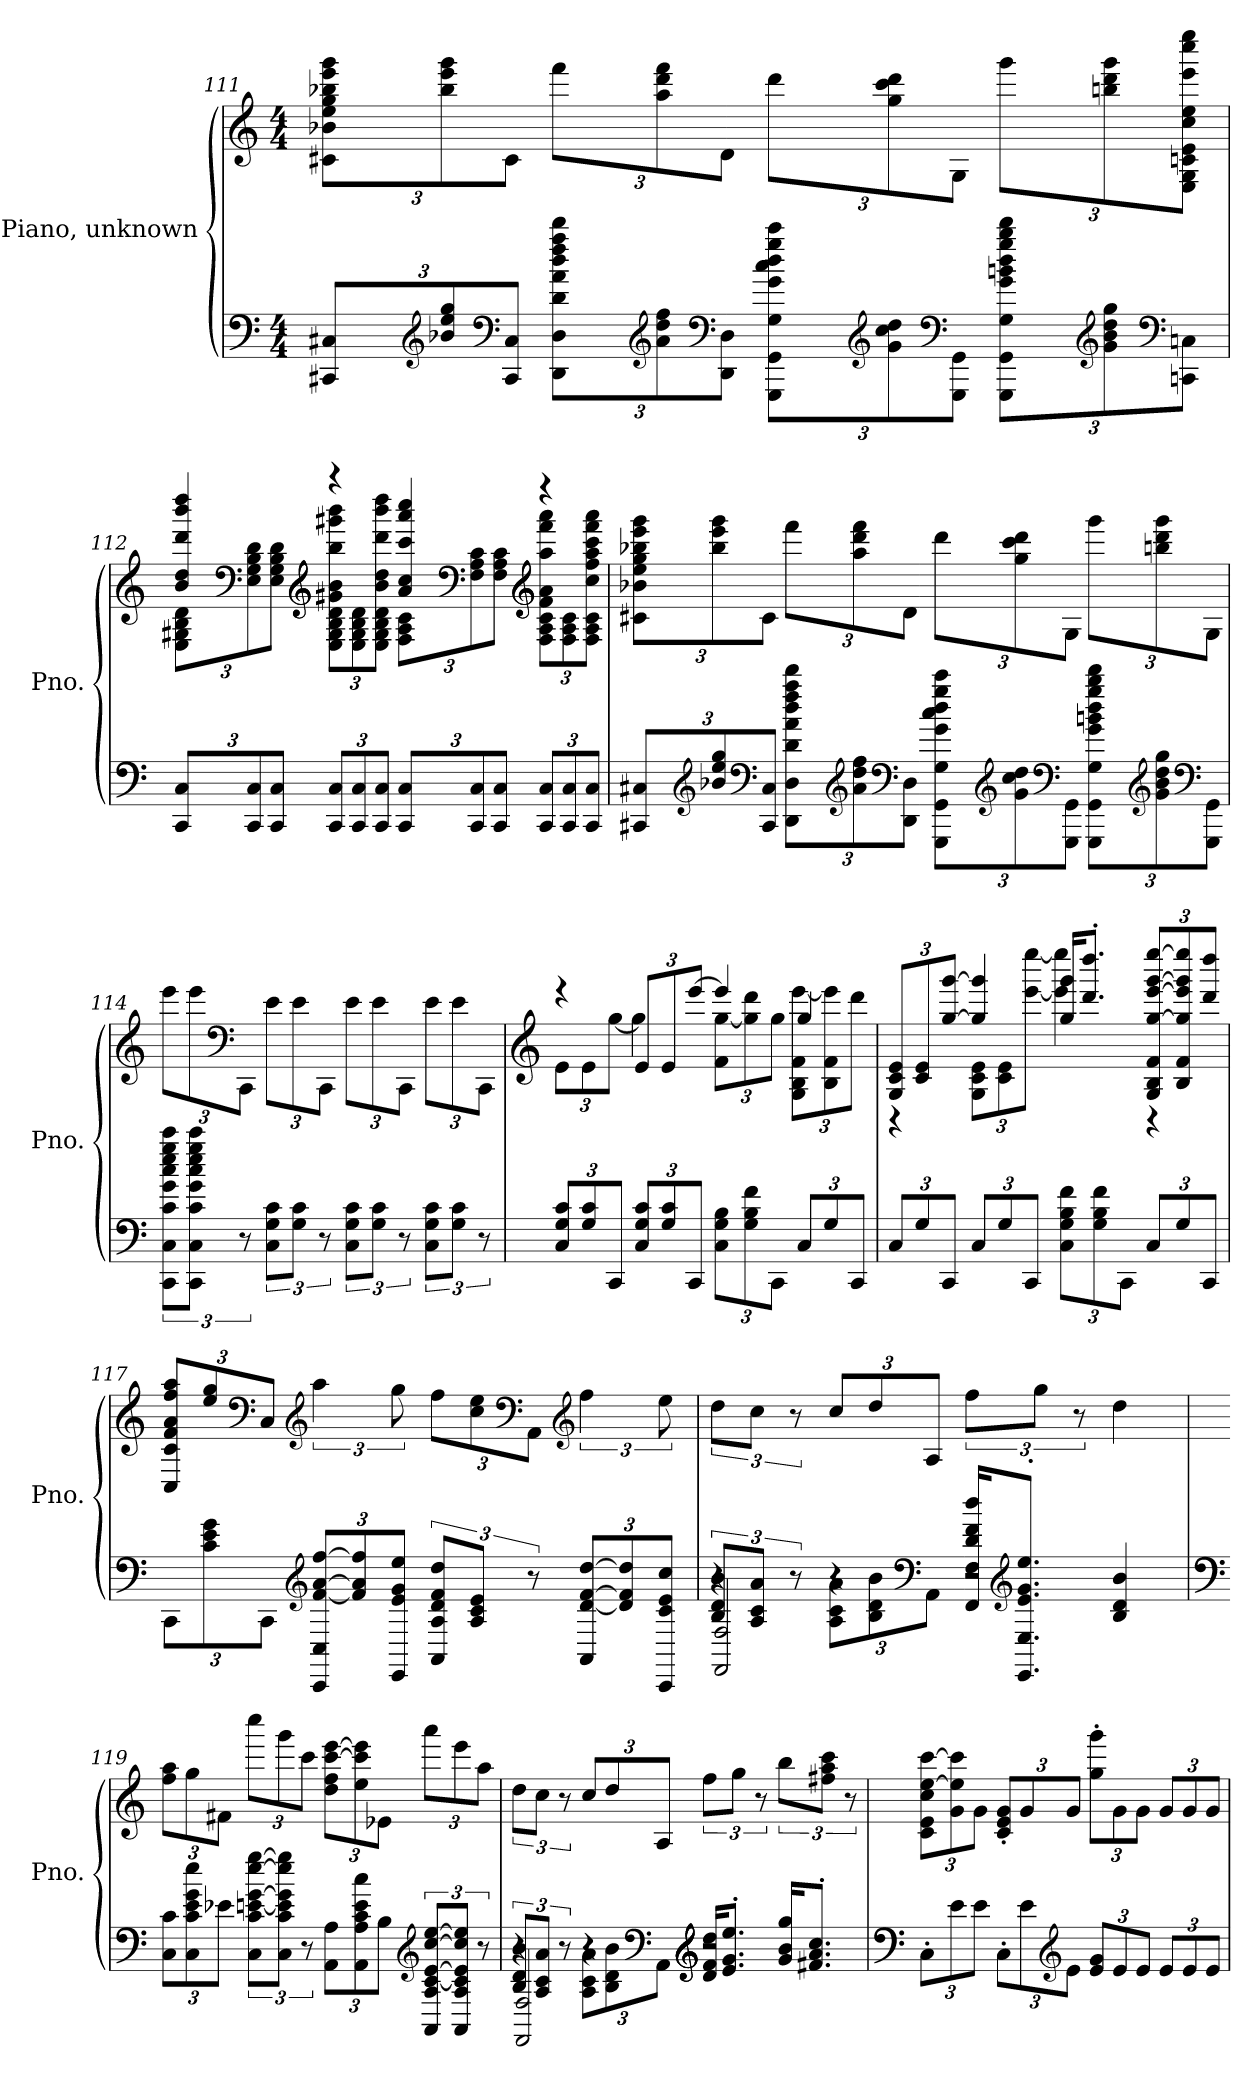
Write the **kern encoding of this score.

**kern	**kern
*part1	*part1
*staff2	*staff1
*I"Piano, unknown	*
*I'Pno.	*
!!LO:PB:g=z
*clefF4	*clefG2
*k[]	*k[]
*M4/4	*M4/4
*Xbrackettup	*Xbrackettup
=111	=111
12CC#X/ 12C#X/L	12c#X\ 12b-X\ 12ee\ 12gg\ 12bb-X\ 12eee\ 12ggg\L
*clefG2	*
12b-X/ 12ee/ 12gg/	12bb-\ 12eee\ 12ggg\
*clefF4	*
12CC#/ 12C#/J	12c#\J
12DD\ 12D\ 12d\ 12a\ 12dd\ 12ff\ 12aa\ 12ddd\L	12fff\L
*clefG2	*
12a\ 12dd\ 12ff\	12aa\ 12ddd\ 12fff\
*clefF4	*
12DD\ 12D\J	12d\J
12GGG\ 12GG\ 12G\ 12g\ 12cc\ 12dd\ 12gg\ 12ccc\L	12ddd\L
*clefG2	*
12g\ 12cc\ 12dd\	12gg\ 12ccc\ 12ddd\
*clefF4	*
12GGG\ 12GG\J	12G\J
12GGG\ 12GG\ 12G\ 12g\ 12bn\ 12dd\ 12gg\ 12bb\ 12ddd\L	12ggg\L
*clefG2	*
12g\ 12b\ 12dd\ 12gg\	12bbn\ 12ddd\ 12ggg\
*clefF4	*
12CCn\ 12Cn\J	12E\ 12G\ 12cn\ 12e\ 12cc\ 12ee\ 12eee\ 12cccc\ 12eeee\J
!!LO:LB:g=z
=112	=112
*	*^
12CC/ 12C/L	4b/ 4dd/ 4ddd/ 4bbb/ 4dddd/	12E\ 12G#X\ 12B\ 12d\L
*	*clefF4	*
12CC/ 12C/	.	12E\ 12G#\ 12B\ 12d\
12CC/ 12C/J	.	12E\ 12G#\ 12B\ 12d\J
*	*clefG2	*
12CC/ 12C/L	4r	12E\ 12G#\ 12B\ 12d\ 12g#X\ 12b\ 12bb\ 12ggg#X\ 12bbb\L
12CC/ 12C/	.	12E\ 12G#\ 12B\ 12d\
12CC/ 12C/J	.	12E\ 12G#\ 12B\ 12d\ 12b\ 12dd\ 12ddd\ 12bbb\ 12dddd\J
12CC/ 12C/L	4a/ 4cc/ 4ccc/ 4aaa/ 4cccc/	12F\ 12A\ 12c\L
*	*clefF4	*
12CC/ 12C/	.	12F\ 12A\ 12c\
12CC/ 12C/J	.	12F\ 12A\ 12c\J
*	*clefG2	*
12CC/ 12C/L	4r	12F\ 12A\ 12c\ 12f\ 12a\ 12aa\ 12fff\ 12aaa\L
12CC/ 12C/	.	12F\ 12A\ 12c\
12CC/ 12C/J	.	12F\ 12A\ 12c\ 12cc\ 12ff\ 12aa\ 12ccc\ 12fff\ 12aaa\J
*	*v	*v
!!LO:LB:g=z
=113	=113
12CC#X/ 12C#X/L	12c#X\ 12b-X\ 12ee\ 12gg\ 12bb-X\ 12eee\ 12ggg\L
*clefG2	*
12b-X/ 12ee/ 12gg/	12bb-\ 12eee\ 12ggg\
*clefF4	*
12CC#/ 12C#/J	12c#\J
12DD\ 12D\ 12d\ 12a\ 12dd\ 12ff\ 12aa\ 12ddd\L	12fff\L
*clefG2	*
12a\ 12dd\ 12ff\	12aa\ 12ddd\ 12fff\
*clefF4	*
12DD\ 12D\J	12d\J
12GGG\ 12GG\ 12G\ 12g\ 12cc\ 12dd\ 12gg\ 12ccc\L	12ddd\L
*clefG2	*
12g\ 12cc\ 12dd\	12gg\ 12ccc\ 12ddd\
*clefF4	*
12GGG\ 12GG\J	12G\J
12GGG\ 12GG\ 12G\ 12g\ 12bn\ 12dd\ 12gg\ 12bb\ 12ddd\L	12ggg\L
*clefG2	*
12g\ 12b\ 12dd\ 12gg\	12bbn\ 12ddd\ 12ggg\
*clefF4	*
12GGG\ 12GG\J	12G\J
=114	=114
*brackettup	*
12CC\ 12C\ 12c\ 12g\ 12cc\ 12ee\ 12gg\ 12ccc\L	12eee\L
12CC\ 12C\ 12c\ 12g\ 12cc\ 12ee\ 12gg\ 12ccc\J	12eee\
*	*clefF4
12r	12CC\J
12C\ 12G\ 12c\L	12e\L
12G\ 12c\J	12e\
12r	12CC\J
12C\ 12G\ 12c\L	12e\L
12G\ 12c\J	12e\
12r	12CC\J
12C\ 12G\ 12c\L	12e\L
12G\ 12c\J	12e\
12r	12CC\J
!!LO:LB:g=z
=115	=115
*	*clefG2
*Xbrackettup	*
*	*^
12C/ 12G/ 12c/L	4r	12e\L
12G/ 12c/	.	12e\
12CC/J	.	[12gg\J
12C/ 12G/ 12c/L	12e/L	4gg\]
12G/ 12c/	12e/	.
12CC/J	[12eee/J	.
12C\ 12G\ 12B\L	4eee/]	12f\ [12gg\L
12G\ 12B\ 12f\	.	12gg\] 12ddd\
12CC\J	.	12gg\J
12C/L	4gg/	12G\ 12B\ 12f\ [12eee\L
12G/	.	12B\ 12f\ 12eee\]
12CC/J	.	12ddd\J
=116	=116	=116
12C/L	12G/ 12c/ 12e/L	4r
12G/	12c/ 12e/	.
12CC/J	[12gg/ [12ggg/J	.
12C/L	4gg/] 4ggg/]	12G\ 12c\ 12e\L
12G/	.	12c\ 12e\
12CC/J	.	[12eee\ [12eeee\J
12C\ 12G\ 12B\ 12f\L	16gg/ 16ggg/KL	4eee\] 4eeee\]
.	8.ddd/' 8.dddd/'J	.
12G\ 12B\ 12f\	.	.
12CC\J	.	.
12C/L	12G/ 12B/ 12f/ [12gg/ [12eee/ [12ggg/ [12eeee/L	4r
12G/	12B/ 12f/ 12gg/] 12eee/] 12ggg/] 12eeee/]	.
12CC/J	12ddd/ 12dddd/J	.
*	*v	*v
!!LO:LB:g=z
=117	=117
12CC\L	12C/ 12c/ 12f/ 12a/ 12ff/ 12aa/L
12c\ 12e\ 12g\	12ee/ 12gg/
*	*clefF4
12CC\J	12C/J
*clefG2	*clefG2
*	*brackettup
12CC/ 12C/ [12f/ [12a/ [12ff/L	6aa\
12f/] 12a/] 12ff/]	.
12EE/ 12e/ 12g/ 12ee/J	12gg\
*brackettup	*Xbrackettup
12AA/ 12A/ 12d/ 12f/ 12dd/L	12ff\L
12A/ 12c/ 12e/J	12cc\ 12ee\
*	*clefF4
12r	12AA\J
*	*clefG2
*Xbrackettup	*brackettup
12AA/ [12d/ [12f/ [12dd/L	6ff\
12d/] 12f/] 12dd/]	.
12CC/ 12c/ 12e/ 12cc/J	12ee\
=118	=118
*brackettup	*
*^	*
*	*^	*
12B/ 12d/ 12b/L	4r	2FF/ 2F/	12dd\L
12A/ 12c/ 12a/J	.	.	12cc\J
12r	.	.	12r
*	*Xbrackettup	*	*Xbrackettup
4r	12A\ 12c\ 12a\L	.	12cc/L
.	12B\ 12d\ 12b\	.	12dd/
*clefF4	*	*	*
.	12AA\J	.	12A/J
*	*	*	*brackettup
16FF/ 16F/ 16d/ 16f/ 16dd/KL	2r	2r	12ff\L
*clefG2	*	*	*
8.EE/' 8.E/' 8.e/' 8.g/' 8.ee/'J	.	.	.
.	.	.	12gg\J
.	.	.	12r
4B/ 4d/ 4b/	.	.	4dd\
*v	*v	*v	*
!!LO:LB:g=z
=119	=119
*clefF4	*
*	*Xbrackettup
12C\ 12c\L	12ff\ 12aa\L
12C\ 12c\ 12e\ 12g\ 12ee\	12gg\
12e-X\J	12f#X\J
*brackettup	*
12C\ 12c\ [12en\ [12g\ [12ee\ [12gg\L	12cccc\L
12C\ 12c\ 12e\] 12g\] 12ee\] 12gg\]J	12ggg\
12r	12ccc\J
*Xbrackettup	*
12AA\ 12A\L	12dd\ 12ff\ [12ccc\ [12eee\L
12AA\ 12A\ 12c\ 12e\ 12cc\	12ee\ 12ccc\] 12eee\]
12B\J	12e-X\J
*clefG2	*
*brackettup	*
12AA/ 12A/ [12c/ [12e/ [12cc/ [12ee/L	12aaa\L
12AA/ 12A/ 12c/] 12e/] 12cc/] 12ee/]J	12eee\
12r	12aa\J
=120	=120
*^	*
*	*^	*
*	*	*	*brackettup
12B/ 12d/ 12b/L	4r	2FF/ 2F/	12dd\L
12A/ 12c/ 12a/J	.	.	12cc\J
12r	.	.	12r
*	*Xbrackettup	*	*Xbrackettup
4r	12A\ 12c\ 12a\L	.	12cc/L
.	12B\ 12d\ 12b\	.	12dd/
*clefF4	*	*	*
.	12AA\J	.	12A/J
*clefG2	*	*	*
*	*	*	*brackettup
16d/ 16f/ 16dd/KL	2r	2r	12ff\L
8.e/' 8.g/' 8.ee/'J	.	.	.
.	.	.	12gg\J
.	.	.	12r
16g/ 16b/ 16gg/KL	.	.	12bb\L
8.f#X/' 8.a/' 8.cc/'J	.	.	.
.	.	.	12ff#X\ 12aa\ 12ccc\J
.	.	.	12r
*v	*v	*v	*
!!LO:PB:g=z
=121	=121
*clefF4	*
*	*Xbrackettup
12C'\L	12c\ 12e\ 12cc\ [12ee\ [12ccc\L
12e\	12g\ 12ee\] 12ccc\]
12e\J	12g\J
12C'\L	12c/' 12e/' 12g/'L
12e\	12g/
*clefG2	*
12e\J	12g/J
12e/ 12g/L	12gg\' 12ggg\'L
12e/	12g\
12e/J	12g\J
12e/L	12g/L
12e/	12g/
12e/J	12g/J
=	=
*-	*-
